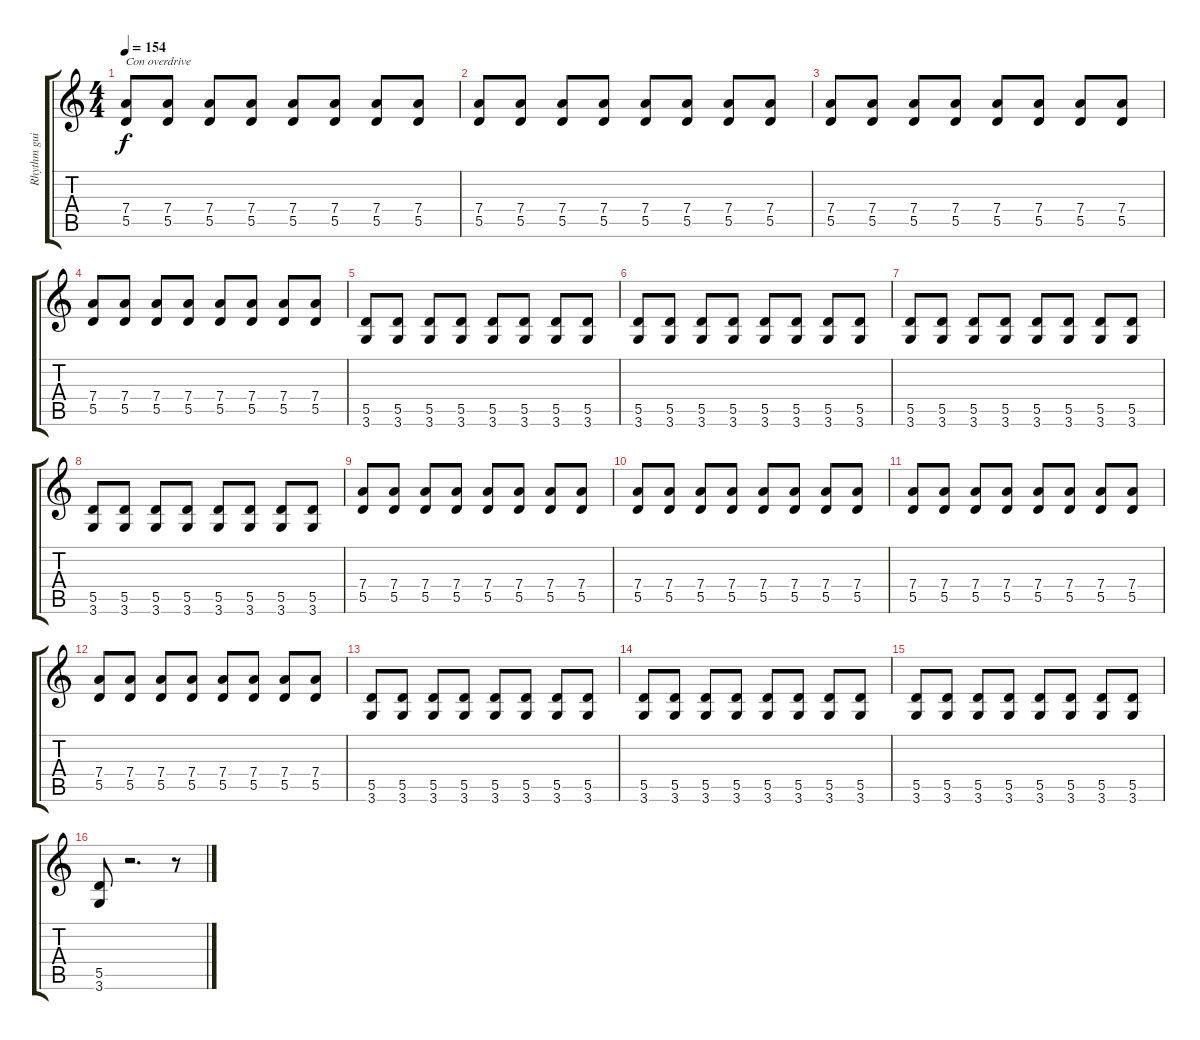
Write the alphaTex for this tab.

\track ("Rhythm guitar" "Rhythm gui") {instrument overdrivenguitar}
\staff {score tabs}
\tuning (E4 B3 G3 D3 A2 E2) {hide}
\ts (4 4)
\tempo 154
\clef g2
\ks c
(7.4 5.5).8{txt "Con overdrive" dy f instrument overdrivenguitar} (7.4 5.5).8 (7.4 5.5).8 (7.4 5.5).8 (7.4 5.5).8 (7.4 5.5).8 (7.4 5.5).8 (7.4 5.5).8 |
(7.4 5.5).8 (7.4 5.5).8 (7.4 5.5).8 (7.4 5.5).8 (7.4 5.5).8 (7.4 5.5).8 (7.4 5.5).8 (7.4 5.5).8 |
(7.4 5.5).8 (7.4 5.5).8 (7.4 5.5).8 (7.4 5.5).8 (7.4 5.5).8 (7.4 5.5).8 (7.4 5.5).8 (7.4 5.5).8 |
(7.4 5.5).8 (7.4 5.5).8 (7.4 5.5).8 (7.4 5.5).8 (7.4 5.5).8 (7.4 5.5).8 (7.4 5.5).8 (7.4 5.5).8 |
(5.5 3.6).8 (5.5 3.6).8 (5.5 3.6).8 (5.5 3.6).8 (5.5 3.6).8 (5.5 3.6).8 (5.5 3.6).8 (5.5 3.6).8 |
(5.5 3.6).8 (5.5 3.6).8 (5.5 3.6).8 (5.5 3.6).8 (5.5 3.6).8 (5.5 3.6).8 (5.5 3.6).8 (5.5 3.6).8 |
(5.5 3.6).8 (5.5 3.6).8 (5.5 3.6).8 (5.5 3.6).8 (5.5 3.6).8 (5.5 3.6).8 (5.5 3.6).8 (5.5 3.6).8 |
(5.5 3.6).8 (5.5 3.6).8 (5.5 3.6).8 (5.5 3.6).8 (5.5 3.6).8 (5.5 3.6).8 (5.5 3.6).8 (5.5 3.6).8 |
(7.4 5.5).8 (7.4 5.5).8 (7.4 5.5).8 (7.4 5.5).8 (7.4 5.5).8 (7.4 5.5).8 (7.4 5.5).8 (7.4 5.5).8 |
(7.4 5.5).8 (7.4 5.5).8 (7.4 5.5).8 (7.4 5.5).8 (7.4 5.5).8 (7.4 5.5).8 (7.4 5.5).8 (7.4 5.5).8 |
(7.4 5.5).8 (7.4 5.5).8 (7.4 5.5).8 (7.4 5.5).8 (7.4 5.5).8 (7.4 5.5).8 (7.4 5.5).8 (7.4 5.5).8 |
(7.4 5.5).8 (7.4 5.5).8 (7.4 5.5).8 (7.4 5.5).8 (7.4 5.5).8 (7.4 5.5).8 (7.4 5.5).8 (7.4 5.5).8 |
(5.5 3.6).8 (5.5 3.6).8 (5.5 3.6).8 (5.5 3.6).8 (5.5 3.6).8 (5.5 3.6).8 (5.5 3.6).8 (5.5 3.6).8 |
(5.5 3.6).8 (5.5 3.6).8 (5.5 3.6).8 (5.5 3.6).8 (5.5 3.6).8 (5.5 3.6).8 (5.5 3.6).8 (5.5 3.6).8 |
(5.5 3.6).8 (5.5 3.6).8 (5.5 3.6).8 (5.5 3.6).8 (5.5 3.6).8 (5.5 3.6).8 (5.5 3.6).8 (5.5 3.6).8 |
(5.5 3.6).8 r.2{d} r.8
